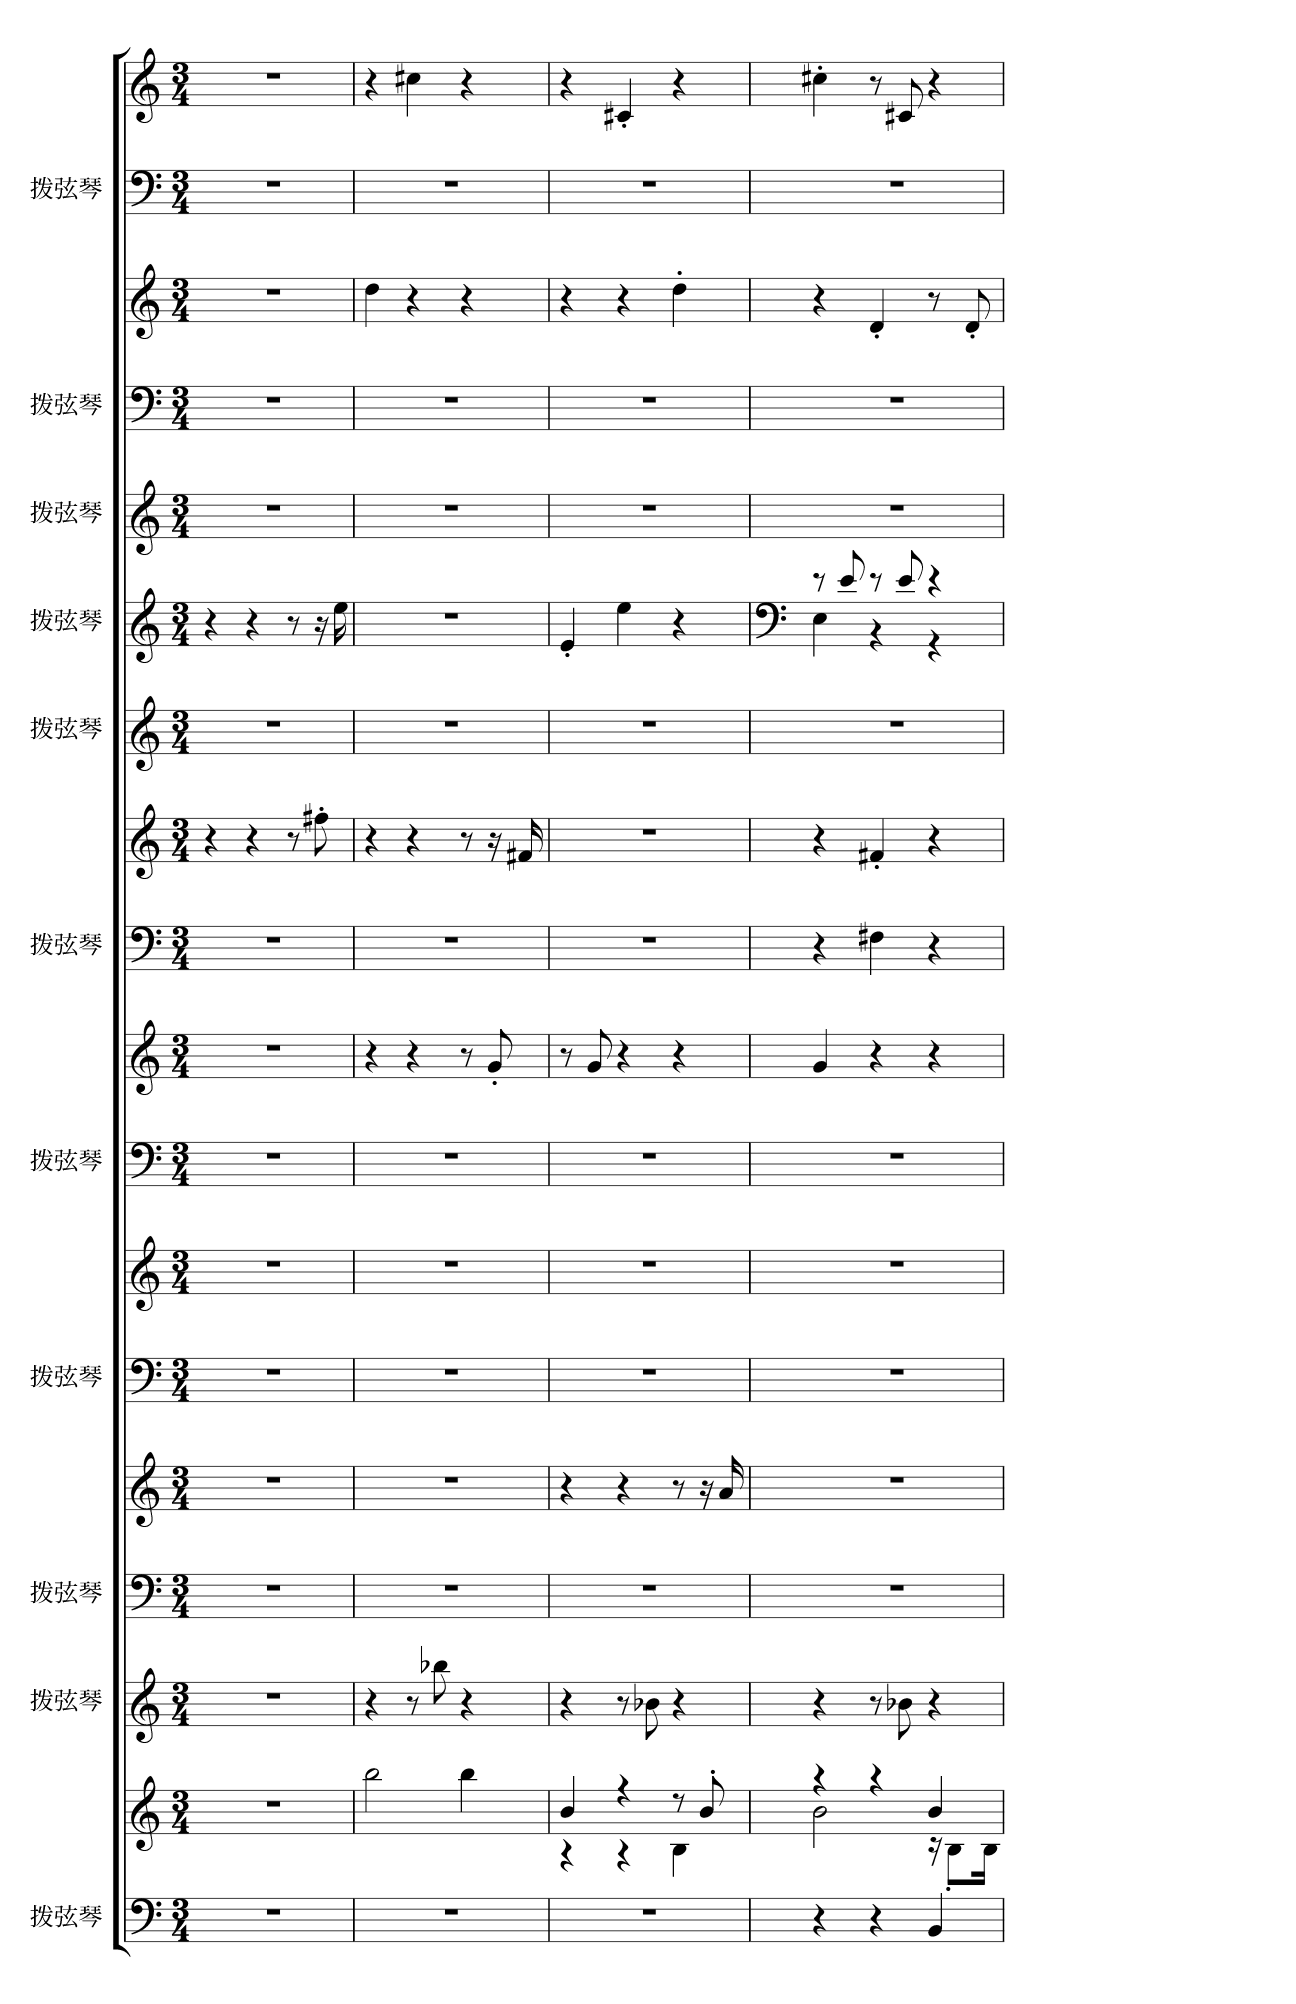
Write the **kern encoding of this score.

**kern	**kern	**kern	**kern	**kern	**kern	**kern	**kern	**kern	**kern	**kern	**kern	**kern	**kern	**kern	**kern	**kern	**kern
*part11	*part11	*part10	*part9	*part9	*part8	*part8	*part7	*part7	*part6	*part6	*part5	*part4	*part3	*part2	*part2	*part1	*part1
*staff18	*staff17	*staff16	*staff15	*staff14	*staff13	*staff12	*staff11	*staff10	*staff9	*staff8	*staff7	*staff6	*staff5	*staff4	*staff3	*staff2	*staff1
*I"拨弦琴	*	*I"拨弦琴	*I"拨弦琴	*	*I"拨弦琴	*	*I"拨弦琴	*	*I"拨弦琴	*	*I"拨弦琴	*I"拨弦琴	*I"拨弦琴	*I"拨弦琴	*	*I"拨弦琴	*
*clefF4	*clefG2	*clefG2	*clefF4	*clefG2	*clefF4	*clefG2	*clefF4	*clefG2	*clefF4	*clefG2	*clefG2	*clefG2	*clefG2	*clefF4	*clefG2	*clefF4	*clefG2
*k[]	*k[]	*k[]	*k[]	*k[]	*k[]	*k[]	*k[]	*k[]	*k[]	*k[]	*k[]	*k[]	*k[]	*k[]	*k[]	*k[]	*k[]
*M3/4	*M3/4	*M3/4	*M3/4	*M3/4	*M3/4	*M3/4	*M3/4	*M3/4	*M3/4	*M3/4	*M3/4	*M3/4	*M3/4	*M3/4	*M3/4	*M3/4	*M3/4
*MM115	*MM115	*MM115	*MM115	*MM115	*MM115	*MM115	*MM115	*MM115	*MM115	*MM115	*MM115	*MM115	*MM115	*MM115	*MM115	*MM115	*MM115
=1	=1	=1	=1	=1	=1	=1	=1	=1	=1	=1	=1	=1	=1	=1	=1	=1	=1
2.r	2.r	2.r	2.r	2.r	2.r	2.r	2.r	2.r	2.r	4r	2.r	4r	2.r	2.r	2.r	2.r	2.r
.	.	.	.	.	.	.	.	.	.	4r	.	4r	.	.	.	.	.
.	.	.	.	.	.	.	.	.	.	8r	.	8r	.	.	.	.	.
.	.	.	.	.	.	.	.	.	.	8ff#X'\	.	16r	.	.	.	.	.
.	.	.	.	.	.	.	.	.	.	.	.	16ee\	.	.	.	.	.
=2	=2	=2	=2	=2	=2	=2	=2	=2	=2	=2	=2	=2	=2	=2	=2	=2	=2
2.r	2bb\	4r	2.r	2.r	2.r	2.r	2.r	4r	2.r	4r	2.r	2.r	2.r	2.r	4dd\	2.r	4r
.	.	8r	.	.	.	.	.	4r	.	4r	.	.	.	.	4r	.	4cc#X\
.	.	8bb-X\	.	.	.	.	.	.	.	.	.	.	.	.	.	.	.
.	4bb\	4r	.	.	.	.	.	8r	.	8r	.	.	.	.	4r	.	4r
.	.	.	.	.	.	.	.	8g'/	.	16r	.	.	.	.	.	.	.
.	.	.	.	.	.	.	.	.	.	16f#X/	.	.	.	.	.	.	.
=3	=3	=3	=3	=3	=3	=3	=3	=3	=3	=3	=3	=3	=3	=3	=3	=3	=3
*	*^	*	*	*	*	*	*	*	*	*	*	*	*	*	*	*	*
2.r	4b/	4r	4r	2.r	4r	2.r	2.r	2.r	8r	2.r	2.r	2.r	4e'/	2.r	2.r	4r	2.r	4r
.	.	.	.	.	.	.	.	.	8g/	.	.	.	.	.	.	.	.	.
.	4r	4r	8r	.	4r	.	.	.	4r	.	.	.	4ee\	.	.	4r	.	4c#X'/
.	.	.	8b-X\	.	.	.	.	.	.	.	.	.	.	.	.	.	.	.
.	8r	4B\	4r	.	8r	.	.	.	4r	.	.	.	4r	.	.	4dd'\	.	4r
.	8b'/	.	.	.	16r	.	.	.	.	.	.	.	.	.	.	.	.	.
.	.	.	.	.	16a/	.	.	.	.	.	.	.	.	.	.	.	.	.
=4	=4	=4	=4	=4	=4	=4	=4	=4	=4	=4	=4	=4	=4	=4	=4	=4	=4	=4
*	*	*	*	*	*	*	*	*	*	*	*	*	*clefF4	*	*	*	*	*
*	*	*	*	*	*	*	*	*	*	*	*	*	*^	*	*	*	*	*
4r	4r	2b\	4r	2.r	2.r	2.r	2.r	2.r	4g/	4r	4r	2.r	8r	4E\	2.r	2.r	4r	2.r	4cc#X'\
.	.	.	.	.	.	.	.	.	.	.	.	.	8e/	.	.	.	.	.	.
4r	4r	.	8r	.	.	.	.	.	4r	4F#X\	4f#X'/	.	8r	4r	.	.	4d'/	.	8r
.	.	.	8b-X\	.	.	.	.	.	.	.	.	.	8e/	.	.	.	.	.	8c#X/
4BB/	4b/	16r	4r	.	.	.	.	.	4r	4r	4r	.	4r	4r	.	.	8r	.	4r
.	.	8B'\L	.	.	.	.	.	.	.	.	.	.	.	.	.	.	.	.	.
.	.	.	.	.	.	.	.	.	.	.	.	.	.	.	.	.	8d'/	.	.
.	.	16B\Jk	.	.	.	.	.	.	.	.	.	.	.	.	.	.	.	.	.
*	*v	*v	*	*	*	*	*	*	*	*	*	*	*v	*v	*	*	*	*	*
=	=	=	=	=	=	=	=	=	=	=	=	=	=	=	=	=	=
*-	*-	*-	*-	*-	*-	*-	*-	*-	*-	*-	*-	*-	*-	*-	*-	*-	*-
